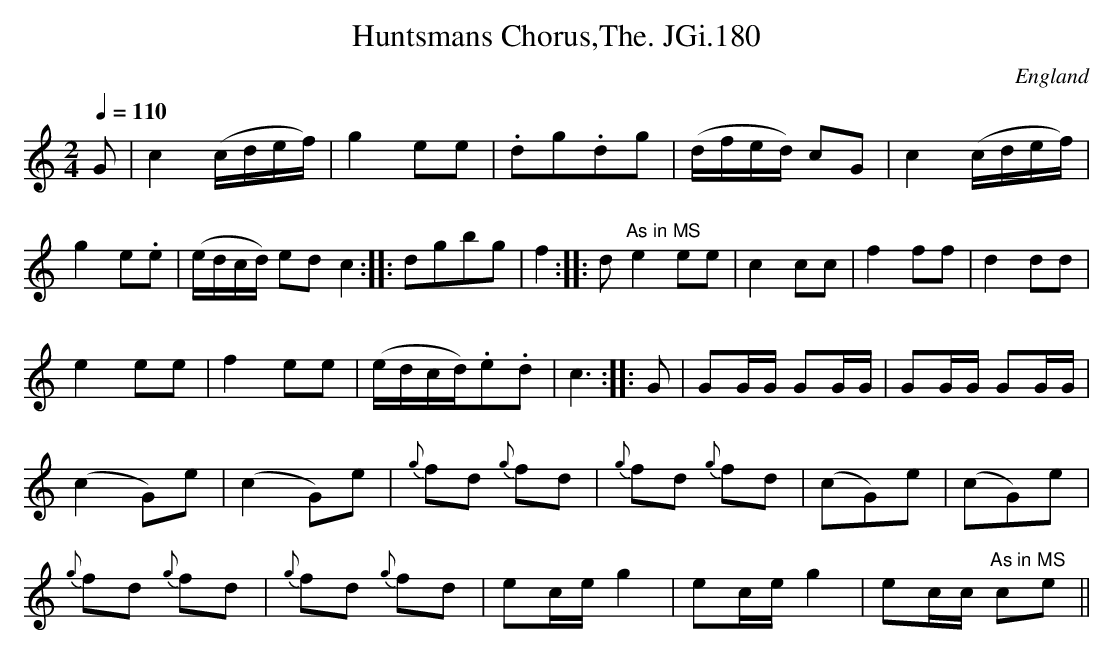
X:1
T:Huntsmans Chorus,The. JGi.180
M:2/4
L:1/8
Q:1/4=110
O:England
K:C major
G|c2(c/d/e/f/)|g2ee|.dg.dg|(d/f/e/d/) cG|c2(c/d/e/f/)|
g2e.e|(e/d/c/d/) edc2::dgbg|f2::d"As in MS"e2ee|c2cc|f2ff|d2dd|
e2ee|f2ee|(e/d/c/d/).e.d|c3::G|GG/G/ GG/G/|GG/G/ GG/G/|
(c2G)e|(c2G)e|{g}fd {g}fd|{g}fd {g}fd|(cG)e|(cG)e|
{g}fd {g}fd|{g}fd {g}fd|ec/e/ g2|ec/e/g2|ec/c/"As in MS" ce||
